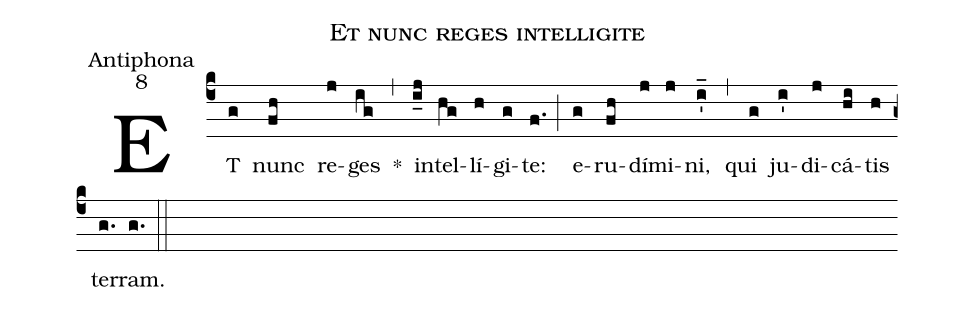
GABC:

name:Et nunc reges intelligite;
office-part:Antiphona;
mode:8;
%%
(c4) ET(g) nunc(fh) re(j)ges(ig) *(,) in(i_j)tel(hg)lí(h)gi(g)te:(f.) (;) e(g)ru(fh)dí(j)mi(j)ni,(i'_) (,) qui(g) ju(i')di(j)cá(hi)tis(h) ter(g.)ram.(g.) (::)
